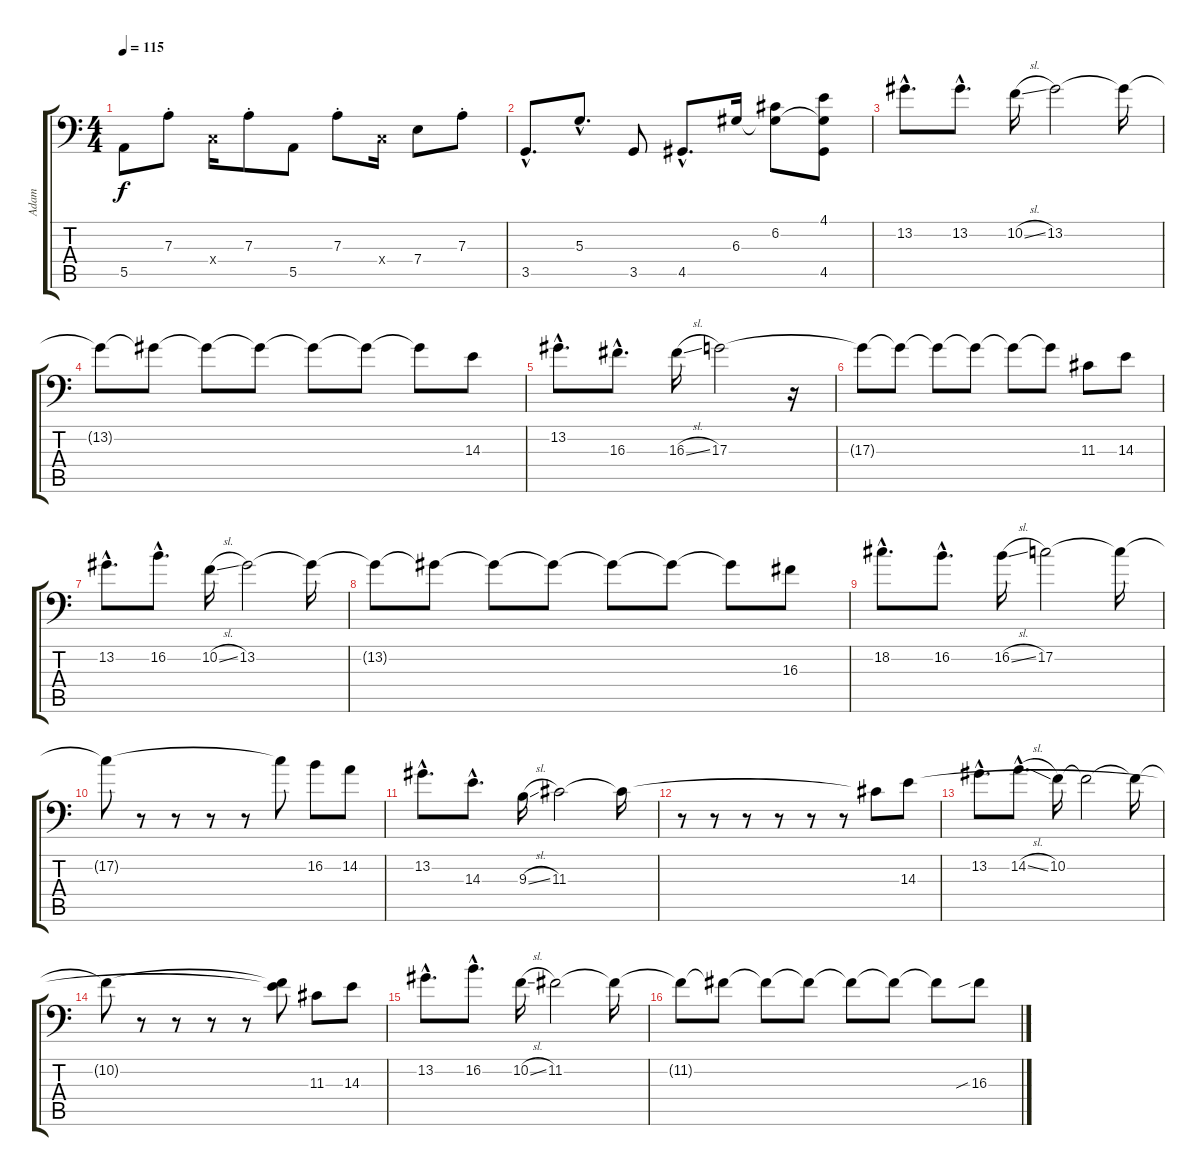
\track ("Adam" "Adam") {instrument slapbass1}
\staff {score tabs}
\tuning (C3 G2 D2 A1 E1 B0) {hide}
\ts (4 4)
\tempo 115
\clef f4
\ks c
5.5.8{dy f} 7.3{st}.8 3.4{x}.16 7.3{st}.8 5.5.8 7.3{st}.8 3.4{x}.16 7.4.8 7.3{st}.8 |
3.5{hac}.8{d} 5.3{hac}.8{d} 3.5.8 4.5{hac}.8{d} 6.3.16 (6.2 6.3{t}).8 (4.1 6.3{t} 4.5).8 |
\section ("" "")
13.2{hac}.8{d} 13.2{hac}.8{d} 10.2{sl}.16 13.2.2 13.2{t}.16 |
13.2{t}.8 13.2{t}.8 13.2{t}.8 13.2{t}.8 13.2{t}.8 13.2{t}.8 13.2{t}.8 14.3.8 |
13.2{hac}.8{d} 16.3{hac}.8{d} 16.3{sl}.16 17.3.2 r.16 |
17.3{t}.8 17.3{t}.8 17.3{t}.8 17.3{t}.8 17.3{t}.8 17.3{t}.8 11.3.8 14.3.8 |
13.2{hac}.8{d} 16.2{hac}.8{d} 10.2{sl}.16 13.2.2 13.2{t}.16 |
13.2{t}.8 13.2{t}.8 13.2{t}.8 13.2{t}.8 13.2{t}.8 13.2{t}.8 13.2{t}.8 16.3.8 |
18.2{hac}.8{d} 16.2{hac}.8{d} 16.2{sl}.16 17.2.2 17.2{t}.16 |
17.2{t}.8 r.8 r.8 r.8 r.8 17.2{t}.8 16.2.8 14.2.8 |
13.2{hac}.8{d} 14.3{hac}.8{d} 9.3{sl}.16 11.3.2 11.3{t}.16 |
r.8 r.8 r.8 r.8 r.8 r.8 11.3{t}.8 14.3.8 |
13.2{hac}.8{d} 14.2{sl hac}.8{d} 10.2.16 10.2{t}.2 10.2{t}.16 |
10.2{t}.8 r.8 r.8 r.8 r.8 (10.2{t} 14.3{t}).8 11.3.8 14.3.8 |
13.2{hac}.8{d} 16.2{hac}.8{d} 10.2{sl}.16 11.2.2 11.2{t}.16 |
11.2{t}.8 11.2{t}.8 11.2{t}.8 11.2{t}.8 11.2{t}.8 11.2{t}.8 11.2{t}.8 16.3{sib}.8
